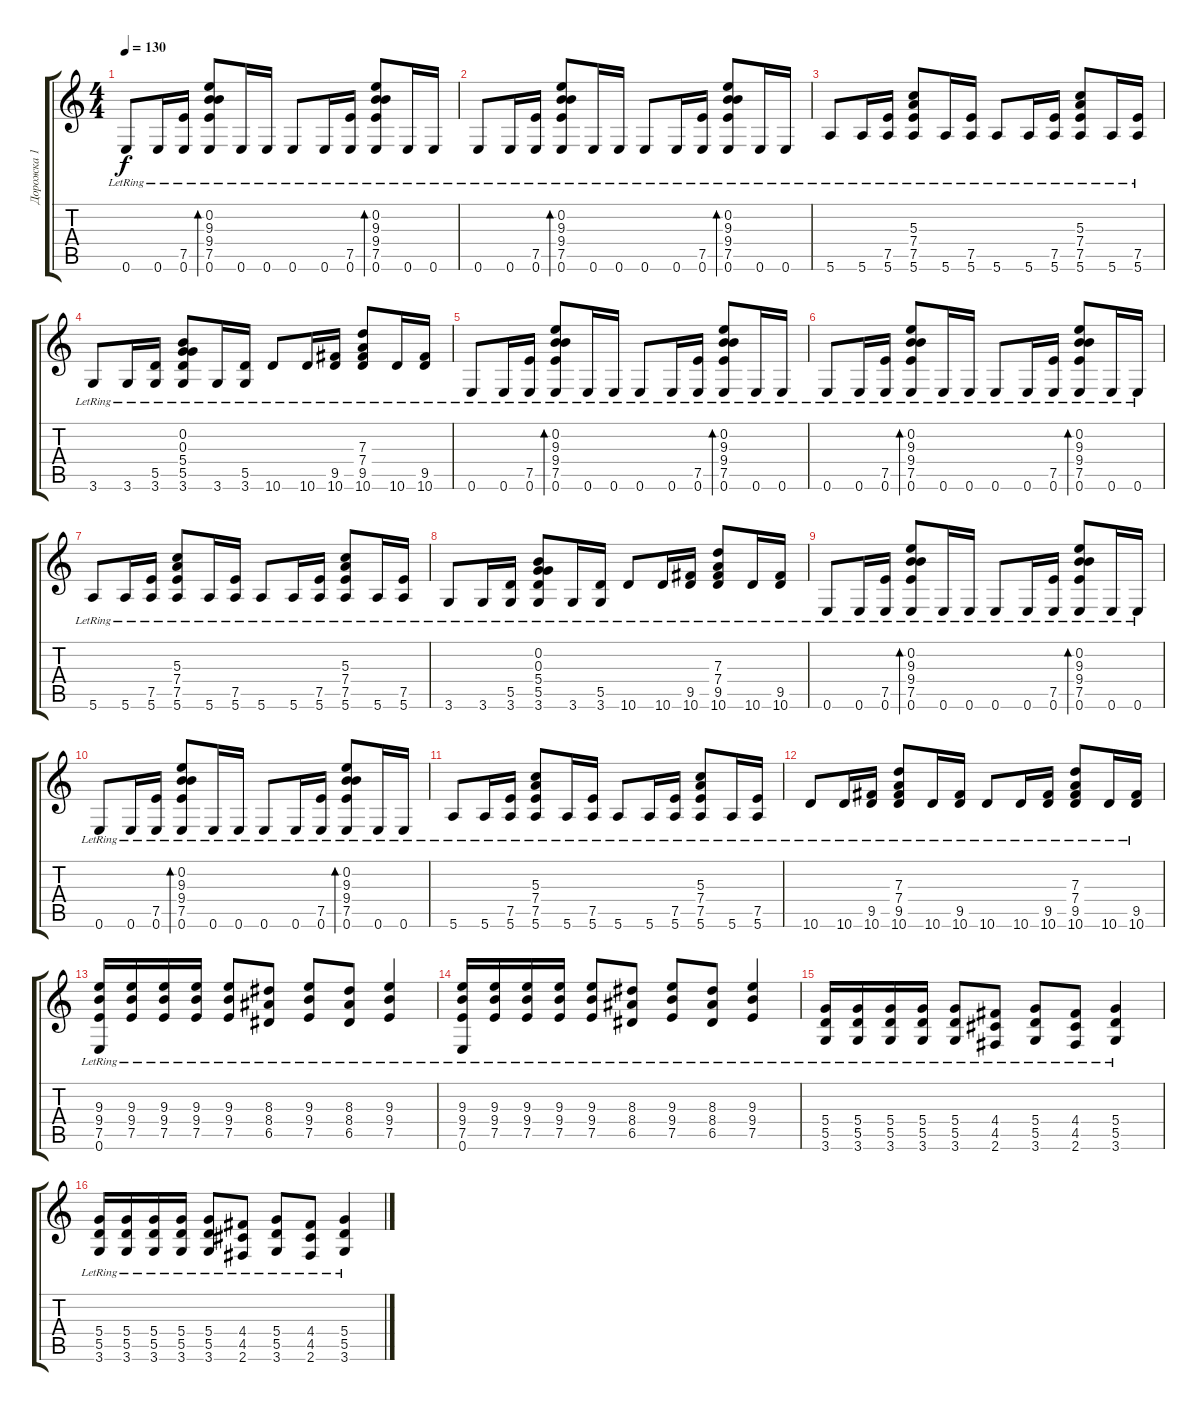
\track ("Дорожка 1" "Дорожка 1") {instrument electricguitarmuted}
\staff {score tabs}
\tuning (E4 B3 G3 D3 A2 E2) {hide}
\ts (4 4)
\tempo 130
\clef g2
\ks c
0.6{lr}.8{dy f} 0.6{lr}.16 (7.5 0.6{lr}).16 (0.2 9.3{lr} 9.4{lr} 7.5 0.6{lr}).8{bd 60} 0.6{lr}.16 0.6{lr}.16 0.6{lr}.8 0.6{lr}.16 (7.5 0.6{lr}).16 (0.2 9.3{lr} 9.4{lr} 7.5 0.6{lr}).8{bd 60} 0.6{lr}.16 0.6{lr}.16 |
0.6{lr}.8 0.6{lr}.16 (7.5 0.6{lr}).16 (0.2 9.3{lr} 9.4{lr} 7.5 0.6{lr}).8{bd 60} 0.6{lr}.16 0.6{lr}.16 0.6{lr}.8 0.6{lr}.16 (7.5 0.6{lr}).16 (0.2 9.3{lr} 9.4{lr} 7.5 0.6{lr}).8{bd 60} 0.6{lr}.16 0.6{lr}.16 |
5.6{lr}.8 5.6{lr}.16 (7.5{lr} 5.6{lr}).16 (5.3{lr} 7.4{lr} 7.5{lr} 5.6{lr}).8 5.6{lr}.16 (7.5{lr} 5.6{lr}).16 5.6{lr}.8 5.6{lr}.16 (7.5{lr} 5.6{lr}).16 (5.3{lr} 7.4{lr} 7.5{lr} 5.6{lr}).8 5.6{lr}.16 (7.5{lr} 5.6{lr}).16 |
3.6{lr}.8 3.6{lr}.16 (5.5{lr} 3.6{lr}).16 (0.2{lr} 0.3{lr} 5.4{lr} 5.5{lr} 3.6{lr}).8 3.6{lr}.16 (5.5{lr} 3.6{lr}).16 10.6{lr}.8 10.6{lr}.16 (9.5{lr} 10.6{lr}).16 (7.3{lr} 7.4{lr} 9.5{lr} 10.6{lr}).8 10.6{lr}.16 (9.5{lr} 10.6{lr}).16 |
0.6{lr}.8 0.6{lr}.16 (7.5 0.6{lr}).16 (0.2 9.3{lr} 9.4{lr} 7.5 0.6{lr}).8{bd 60} 0.6{lr}.16 0.6{lr}.16 0.6{lr}.8 0.6{lr}.16 (7.5 0.6{lr}).16 (0.2 9.3{lr} 9.4{lr} 7.5 0.6{lr}).8{bd 60} 0.6{lr}.16 0.6{lr}.16 |
0.6{lr}.8 0.6{lr}.16 (7.5 0.6{lr}).16 (0.2 9.3{lr} 9.4{lr} 7.5 0.6{lr}).8{bd 60} 0.6{lr}.16 0.6{lr}.16 0.6{lr}.8 0.6{lr}.16 (7.5 0.6{lr}).16 (0.2 9.3{lr} 9.4{lr} 7.5 0.6{lr}).8{bd 60} 0.6{lr}.16 0.6{lr}.16 |
5.6{lr}.8 5.6{lr}.16 (7.5{lr} 5.6{lr}).16 (5.3{lr} 7.4{lr} 7.5{lr} 5.6{lr}).8 5.6{lr}.16 (7.5{lr} 5.6{lr}).16 5.6{lr}.8 5.6{lr}.16 (7.5{lr} 5.6{lr}).16 (5.3{lr} 7.4{lr} 7.5{lr} 5.6{lr}).8 5.6{lr}.16 (7.5{lr} 5.6{lr}).16 |
3.6{lr}.8 3.6{lr}.16 (5.5{lr} 3.6{lr}).16 (0.2{lr} 0.3{lr} 5.4{lr} 5.5{lr} 3.6{lr}).8 3.6{lr}.16 (5.5{lr} 3.6{lr}).16 10.6{lr}.8 10.6{lr}.16 (9.5{lr} 10.6{lr}).16 (7.3{lr} 7.4{lr} 9.5{lr} 10.6{lr}).8 10.6{lr}.16 (9.5{lr} 10.6{lr}).16 |
0.6{lr}.8 0.6{lr}.16 (7.5 0.6{lr}).16 (0.2 9.3{lr} 9.4{lr} 7.5 0.6{lr}).8{bd 60} 0.6{lr}.16 0.6{lr}.16 0.6{lr}.8 0.6{lr}.16 (7.5 0.6{lr}).16 (0.2 9.3{lr} 9.4{lr} 7.5 0.6{lr}).8{bd 60} 0.6{lr}.16 0.6{lr}.16 |
0.6{lr}.8 0.6{lr}.16 (7.5 0.6{lr}).16 (0.2 9.3{lr} 9.4{lr} 7.5 0.6{lr}).8{bd 60} 0.6{lr}.16 0.6{lr}.16 0.6{lr}.8 0.6{lr}.16 (7.5 0.6{lr}).16 (0.2 9.3{lr} 9.4{lr} 7.5 0.6{lr}).8{bd 60} 0.6{lr}.16 0.6{lr}.16 |
5.6{lr}.8 5.6{lr}.16 (7.5{lr} 5.6{lr}).16 (5.3{lr} 7.4{lr} 7.5{lr} 5.6{lr}).8 5.6{lr}.16 (7.5{lr} 5.6{lr}).16 5.6{lr}.8 5.6{lr}.16 (7.5{lr} 5.6{lr}).16 (5.3{lr} 7.4{lr} 7.5{lr} 5.6{lr}).8 5.6{lr}.16 (7.5{lr} 5.6{lr}).16 |
10.6{lr}.8 10.6{lr}.16 (9.5{lr} 10.6{lr}).16 (7.3{lr} 7.4{lr} 9.5{lr} 10.6{lr}).8 10.6{lr}.16 (9.5{lr} 10.6{lr}).16 10.6{lr}.8 10.6{lr}.16 (9.5{lr} 10.6{lr}).16 (7.3{lr} 7.4{lr} 9.5{lr} 10.6{lr}).8 10.6{lr}.16 (9.5{lr} 10.6{lr}).16 |
(9.3{lr} 9.4{lr} 7.5{lr} 0.6{lr}).16 (9.3{lr} 9.4{lr} 7.5{lr}).16 (9.3{lr} 9.4{lr} 7.5{lr}).16 (9.3{lr} 9.4{lr} 7.5{lr}).16 (9.3{lr} 9.4{lr} 7.5{lr}).8 (8.3{lr} 8.4{lr} 6.5{lr}).8 (9.3{lr} 9.4{lr} 7.5{lr}).8 (8.3{lr} 8.4{lr} 6.5{lr}).8 (9.3{lr} 9.4{lr} 7.5{lr}).4 |
(9.3{lr} 9.4{lr} 7.5{lr} 0.6{lr}).16 (9.3{lr} 9.4{lr} 7.5{lr}).16 (9.3{lr} 9.4{lr} 7.5{lr}).16 (9.3{lr} 9.4{lr} 7.5{lr}).16 (9.3{lr} 9.4{lr} 7.5{lr}).8 (8.3{lr} 8.4{lr} 6.5{lr}).8 (9.3{lr} 9.4{lr} 7.5{lr}).8 (8.3{lr} 8.4{lr} 6.5{lr}).8 (9.3{lr} 9.4{lr} 7.5{lr}).4 |
(5.4{lr} 5.5{lr} 3.6{lr}).16 (5.4{lr} 5.5{lr} 3.6{lr}).16 (5.4{lr} 5.5{lr} 3.6{lr}).16 (5.4{lr} 5.5{lr} 3.6{lr}).16 (5.4{lr} 5.5{lr} 3.6{lr}).8 (4.4{lr} 4.5{lr} 2.6{lr}).8 (5.4{lr} 5.5{lr} 3.6{lr}).8 (4.4{lr} 4.5{lr} 2.6{lr}).8 (5.4{lr} 5.5{lr} 3.6{lr}).4 |
(5.4{lr} 5.5{lr} 3.6{lr}).16 (5.4{lr} 5.5{lr} 3.6{lr}).16 (5.4{lr} 5.5{lr} 3.6{lr}).16 (5.4{lr} 5.5{lr} 3.6{lr}).16 (5.4{lr} 5.5{lr} 3.6{lr}).8 (4.4{lr} 4.5{lr} 2.6{lr}).8 (5.4{lr} 5.5{lr} 3.6{lr}).8 (4.4{lr} 4.5{lr} 2.6{lr}).8 (5.4{lr} 5.5{lr} 3.6{lr}).4
